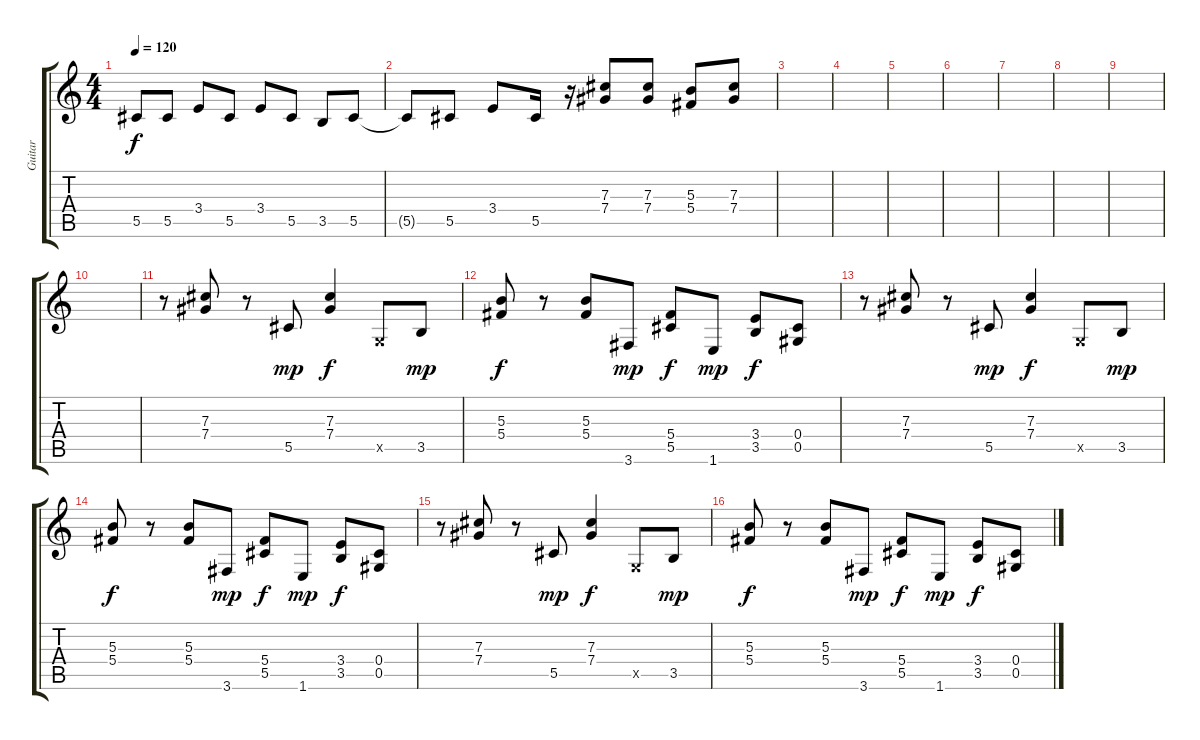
\track ("Guitar" "Guitar") {instrument overdrivenguitar}
\staff {score tabs}
\tuning (Eb4 Bb3 Gb3 Db3 Ab2 Eb2) {hide}
\ts (4 4)
\tempo 120
\clef g2
\ks c
5.5{t}.8{dy f} 5.5.8 3.4.8 5.5.8 3.4.8 5.5.8 3.5.8 5.5.8 |
5.5{t}.8 5.5.8 3.4.8 5.5.16 r.16 (7.3 7.4).8 (7.3 7.4).8 (5.3 5.4).8 (7.3 7.4).8 |
|
|
|
|
|
|
|
|
r.8 (7.3 7.4).8 r.8 5.5.8{dy mp} (7.3 7.4).4{dy f} -1.5{x}.8 3.5.8{dy mp} |
(5.3 5.4).8{dy f} r.8 (5.3 5.4).8 3.6.8{dy mp} (5.4 5.5).8{dy f} 1.6.8{dy mp} (3.4 3.5).8{dy f} (0.4 0.5).8 |
r.8 (7.3 7.4).8 r.8 5.5.8{dy mp} (7.3 7.4).4{dy f} -1.5{x}.8 3.5.8{dy mp} |
(5.3 5.4).8{dy f} r.8 (5.3 5.4).8 3.6.8{dy mp} (5.4 5.5).8{dy f} 1.6.8{dy mp} (3.4 3.5).8{dy f} (0.4 0.5).8 |
r.8 (7.3 7.4).8 r.8 5.5.8{dy mp} (7.3 7.4).4{dy f} -1.5{x}.8 3.5.8{dy mp} |
(5.3 5.4).8{dy f} r.8 (5.3 5.4).8 3.6.8{dy mp} (5.4 5.5).8{dy f} 1.6.8{dy mp} (3.4 3.5).8{dy f} (0.4 0.5).8
